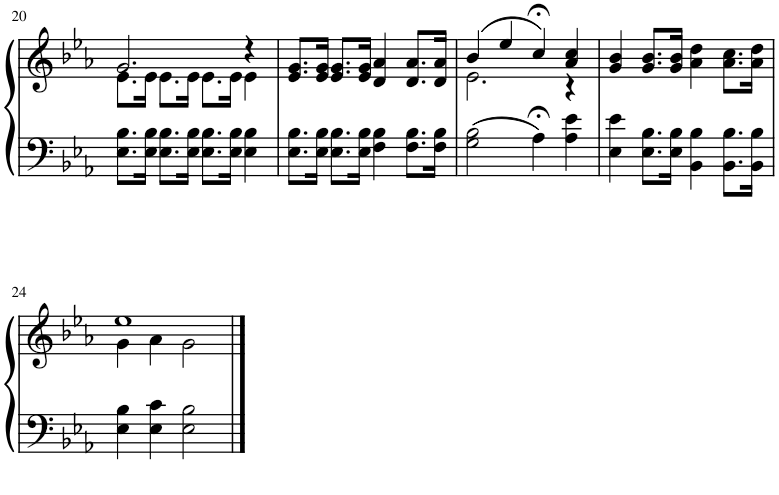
**kern	**kern
*part1	*part1
*staff2	*staff1
*I"Piano	*
*I'Pno.	*
!!LO:PB:g=z
*clefF4	*clefG2
*k[b-e-a-]	*k[b-e-a-]
*M4/4	*M4/4
=20	=20
*	*^
8.E-\ 8.B-\L	2.g/	8.e-\L
16E-\ 16B-\Jk	.	16e-\Jk
8.E-\ 8.B-\L	.	8.e-\L
16E-\ 16B-\Jk	.	16e-\Jk
8.E-\ 8.B-\L	.	8.e-\L
16E-\ 16B-\Jk	.	16e-\Jk
4E-\ 4B-\	4r	4e-\
*	*v	*v
=21	=21
8.E-\ 8.B-\L	8.e-/ 8.g/L
16E-\ 16B-\Jk	16e-/ 16g/Jk
8.E-\ 8.B-\L	8.e-/ 8.g/L
16E-\ 16B-\Jk	16e-/ 16g/Jk
4F\ 4B-\	4d/ 4a-/
8.F\ 8.B-\L	8.d/ 8.a-/L
16F\ 16B-\Jk	16d/ 16a-/Jk
=22	=22
*	*^
2G\ 2B-\	(4b-/	2.e-\
.	4ee-/	.
4A-;<\	4cc;</)	.
4A-\ 4e-\	4a-/ 4cc/	4r
*	*v	*v
=23	=23
4E-\ 4e-\	4g/ 4b-/
8.E-\ 8.B-\L	8.g/ 8.b-/L
16E-\ 16B-\Jk	16g/ 16b-/Jk
4BB-\ 4B-\	4a-\ 4dd\
8.BB-\ 8.B-\L	8.a-\ 8.cc\L
16BB-\ 16B-\Jk	16a-\ 16dd\Jk
!!LO:LB:g=z
=24	=24
*	*^
4E-\ 4B-\	1ee-	4g\
4E-\ 4c\	.	4a-\
2E-\ 2B-\	.	2g\
*	*v	*v
==	==
*-	*-
